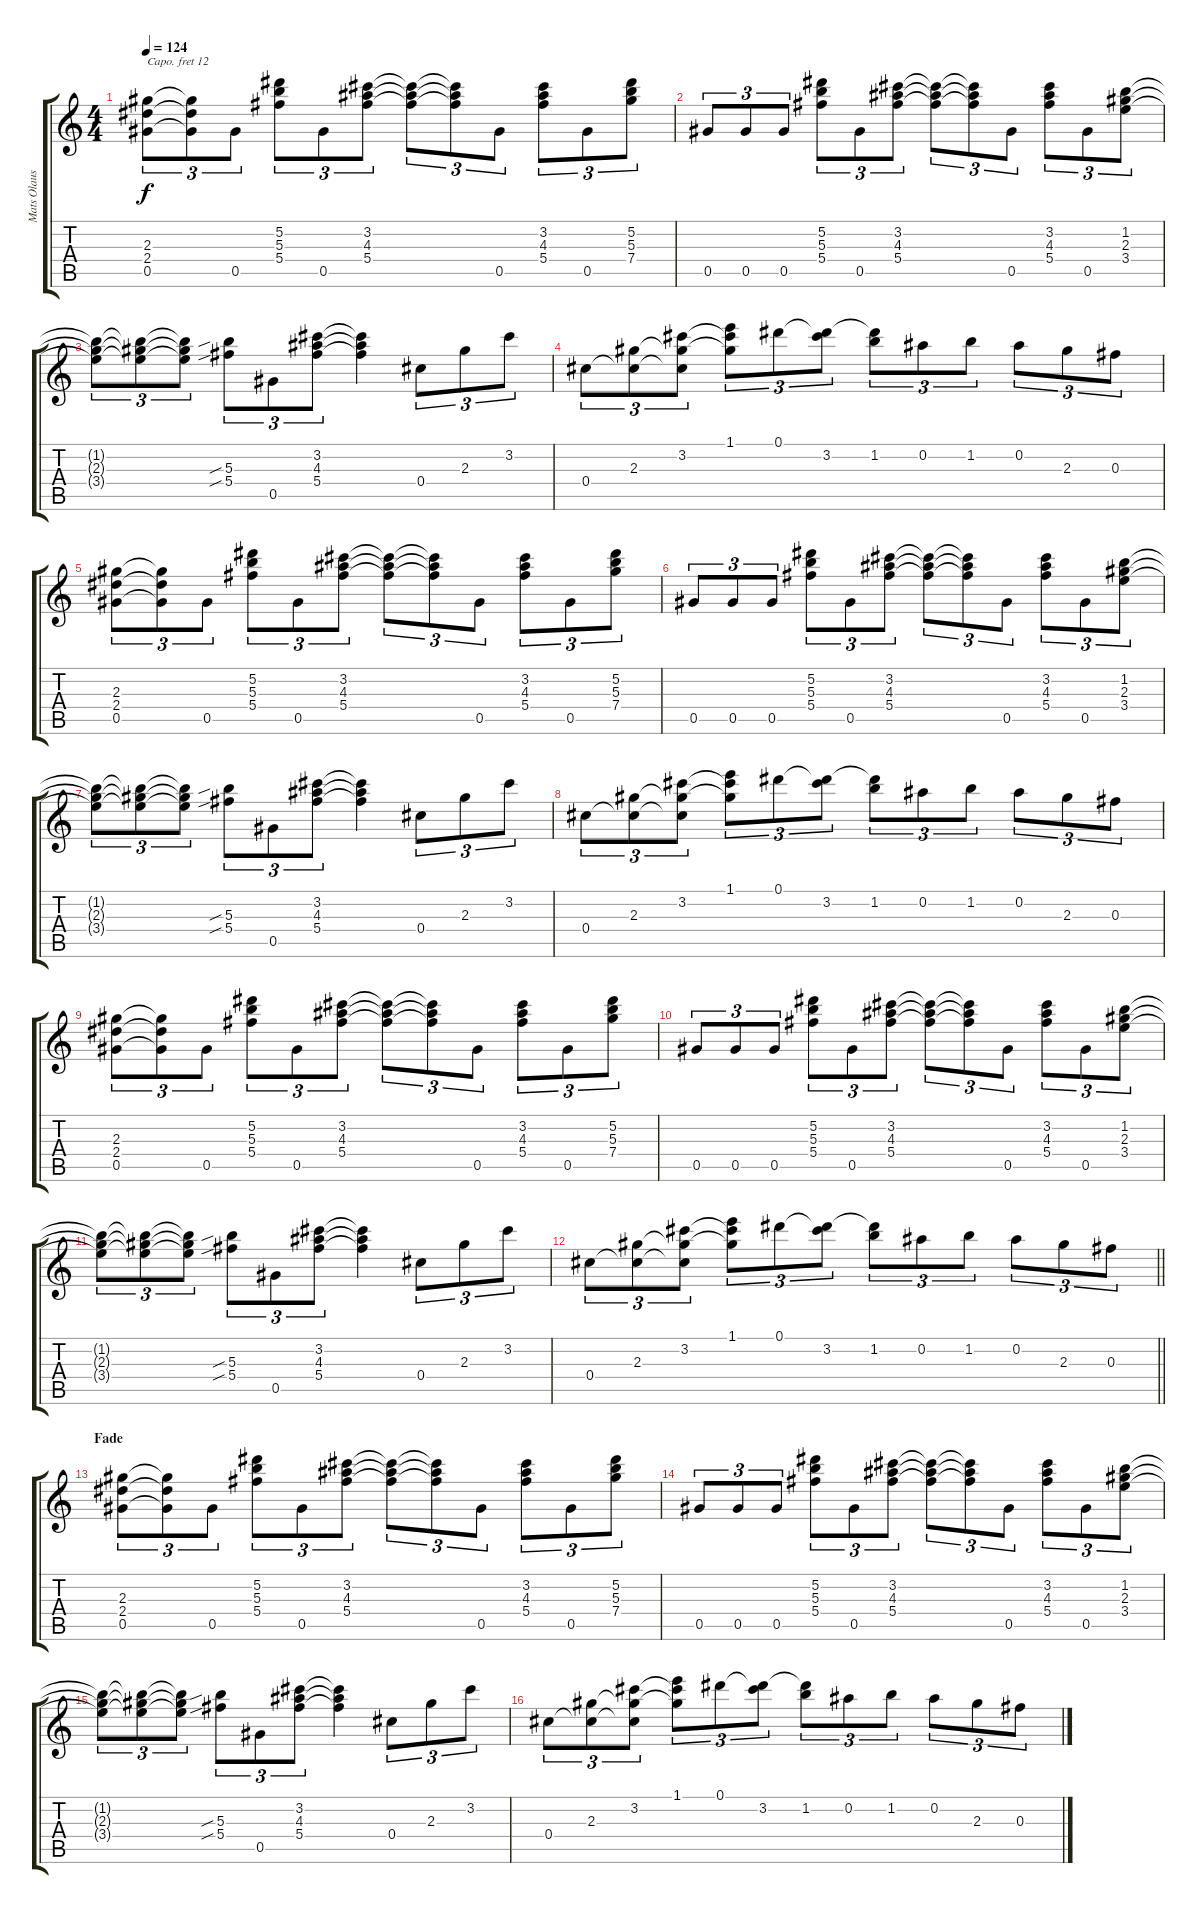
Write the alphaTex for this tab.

\track ("Mats Olausson " "Mats Olaus") {instrument rockorgan}
\staff {score tabs}
\capo 12
\tuning (Eb5 Bb4 Gb4 Db4 Ab3 Eb3) {hide}
\ts (4 4)
\tempo 124
\clef g2
\ks c
(2.3 2.4 0.5).8{tu (3 2) dy f} (2.3{t} 2.4{t} 0.5{t}).8{tu (3 2)} 0.5.8{tu (3 2)} (5.2 5.3 5.4).8{tu (3 2)} 0.5.8{tu (3 2)} (3.2 4.3 5.4).8{tu (3 2)} (3.2{t} 4.3{t} 5.4{t}).8{tu (3 2)} (3.2{t} 4.3{t} 5.4{t}).8{tu (3 2)} 0.5.8{tu (3 2)} (3.2 4.3 5.4).8{tu (3 2)} 0.5.8{tu (3 2)} (5.2 5.3 7.4).8{tu (3 2)} |
0.5.8{tu (3 2)} 0.5.8{tu (3 2)} 0.5.8{tu (3 2)} (5.2 5.3 5.4).8{tu (3 2)} 0.5.8{tu (3 2)} (3.2 4.3 5.4).8{tu (3 2)} (3.2{t} 4.3{t} 5.4{t}).8{tu (3 2)} (3.2{t} 4.3{t} 5.4{t}).8{tu (3 2)} 0.5.8{tu (3 2)} (3.2 4.3 5.4).8{tu (3 2)} 0.5.8{tu (3 2)} (1.2 2.3 3.4).8{tu (3 2)} |
(1.2{t} 2.3{t} 3.4{t}).8{tu (3 2)} (1.2{t} 2.3{t} 3.4{t}).8{tu (3 2)} (1.2{t} 2.3{t} 3.4{t}).8{tu (3 2)} (5.3{sib} 5.4{sib}).8{tu (3 2)} 0.5.8{tu (3 2)} (3.2 4.3 5.4).8{tu (3 2)} (3.2{t} 4.3{t} 5.4{t}).4 0.4.8{tu (3 2)} 2.3.8{tu (3 2)} 3.2.8{tu (3 2)} |
0.4.8{tu (3 2)} (2.3 0.4{t}).8{tu (3 2)} (3.2 2.3{t} 0.4{t}).8{tu (3 2)} (1.1 3.2{t} 2.3{t}).8{tu (3 2)} 0.1.8{tu (3 2)} (0.1{t} 3.2).8{tu (3 2)} (0.1{t} 1.2).8{tu (3 2)} 0.2.8{tu (3 2)} 1.2.8{tu (3 2)} 0.2.8{tu (3 2)} 2.3.8{tu (3 2)} 0.3.8{tu (3 2)} |
(2.3 2.4 0.5).8{tu (3 2)} (2.3{t} 2.4{t} 0.5{t}).8{tu (3 2)} 0.5.8{tu (3 2)} (5.2 5.3 5.4).8{tu (3 2)} 0.5.8{tu (3 2)} (3.2 4.3 5.4).8{tu (3 2)} (3.2{t} 4.3{t} 5.4{t}).8{tu (3 2)} (3.2{t} 4.3{t} 5.4{t}).8{tu (3 2)} 0.5.8{tu (3 2)} (3.2 4.3 5.4).8{tu (3 2)} 0.5.8{tu (3 2)} (5.2 5.3 7.4).8{tu (3 2)} |
0.5.8{tu (3 2)} 0.5.8{tu (3 2)} 0.5.8{tu (3 2)} (5.2 5.3 5.4).8{tu (3 2)} 0.5.8{tu (3 2)} (3.2 4.3 5.4).8{tu (3 2)} (3.2{t} 4.3{t} 5.4{t}).8{tu (3 2)} (3.2{t} 4.3{t} 5.4{t}).8{tu (3 2)} 0.5.8{tu (3 2)} (3.2 4.3 5.4).8{tu (3 2)} 0.5.8{tu (3 2)} (1.2 2.3 3.4).8{tu (3 2)} |
(1.2{t} 2.3{t} 3.4{t}).8{tu (3 2)} (1.2{t} 2.3{t} 3.4{t}).8{tu (3 2)} (1.2{t} 2.3{t} 3.4{t}).8{tu (3 2)} (5.3{sib} 5.4{sib}).8{tu (3 2)} 0.5.8{tu (3 2)} (3.2 4.3 5.4).8{tu (3 2)} (3.2{t} 4.3{t} 5.4{t}).4 0.4.8{tu (3 2)} 2.3.8{tu (3 2)} 3.2.8{tu (3 2)} |
0.4.8{tu (3 2)} (2.3 0.4{t}).8{tu (3 2)} (3.2 2.3{t} 0.4{t}).8{tu (3 2)} (1.1 3.2{t} 2.3{t}).8{tu (3 2)} 0.1.8{tu (3 2)} (0.1{t} 3.2).8{tu (3 2)} (0.1{t} 1.2).8{tu (3 2)} 0.2.8{tu (3 2)} 1.2.8{tu (3 2)} 0.2.8{tu (3 2)} 2.3.8{tu (3 2)} 0.3.8{tu (3 2)} |
(2.3 2.4 0.5).8{tu (3 2)} (2.3{t} 2.4{t} 0.5{t}).8{tu (3 2)} 0.5.8{tu (3 2)} (5.2 5.3 5.4).8{tu (3 2)} 0.5.8{tu (3 2)} (3.2 4.3 5.4).8{tu (3 2)} (3.2{t} 4.3{t} 5.4{t}).8{tu (3 2)} (3.2{t} 4.3{t} 5.4{t}).8{tu (3 2)} 0.5.8{tu (3 2)} (3.2 4.3 5.4).8{tu (3 2)} 0.5.8{tu (3 2)} (5.2 5.3 7.4).8{tu (3 2)} |
0.5.8{tu (3 2)} 0.5.8{tu (3 2)} 0.5.8{tu (3 2)} (5.2 5.3 5.4).8{tu (3 2)} 0.5.8{tu (3 2)} (3.2 4.3 5.4).8{tu (3 2)} (3.2{t} 4.3{t} 5.4{t}).8{tu (3 2)} (3.2{t} 4.3{t} 5.4{t}).8{tu (3 2)} 0.5.8{tu (3 2)} (3.2 4.3 5.4).8{tu (3 2)} 0.5.8{tu (3 2)} (1.2 2.3 3.4).8{tu (3 2)} |
(1.2{t} 2.3{t} 3.4{t}).8{tu (3 2)} (1.2{t} 2.3{t} 3.4{t}).8{tu (3 2)} (1.2{t} 2.3{t} 3.4{t}).8{tu (3 2)} (5.3{sib} 5.4{sib}).8{tu (3 2)} 0.5.8{tu (3 2)} (3.2 4.3 5.4).8{tu (3 2)} (3.2{t} 4.3{t} 5.4{t}).4 0.4.8{tu (3 2)} 2.3.8{tu (3 2)} 3.2.8{tu (3 2)} |
\barLineRight lightlight
0.4.8{tu (3 2)} (2.3 0.4{t}).8{tu (3 2)} (3.2 2.3{t} 0.4{t}).8{tu (3 2)} (1.1 3.2{t} 2.3{t}).8{tu (3 2)} 0.1.8{tu (3 2)} (0.1{t} 3.2).8{tu (3 2)} (0.1{t} 1.2).8{tu (3 2)} 0.2.8{tu (3 2)} 1.2.8{tu (3 2)} 0.2.8{tu (3 2)} 2.3.8{tu (3 2)} 0.3.8{tu (3 2)} |
\section ("" "Fade")
(2.3 2.4 0.5).8{tu (3 2)} (2.3{t} 2.4{t} 0.5{t}).8{tu (3 2)} 0.5.8{tu (3 2)} (5.2 5.3 5.4).8{tu (3 2)} 0.5.8{tu (3 2)} (3.2 4.3 5.4).8{tu (3 2)} (3.2{t} 4.3{t} 5.4{t}).8{tu (3 2)} (3.2{t} 4.3{t} 5.4{t}).8{tu (3 2)} 0.5.8{tu (3 2)} (3.2 4.3 5.4).8{tu (3 2)} 0.5.8{tu (3 2)} (5.2 5.3 7.4).8{tu (3 2)} |
0.5.8{tu (3 2)} 0.5.8{tu (3 2)} 0.5.8{tu (3 2)} (5.2 5.3 5.4).8{tu (3 2)} 0.5.8{tu (3 2)} (3.2 4.3 5.4).8{tu (3 2)} (3.2{t} 4.3{t} 5.4{t}).8{tu (3 2)} (3.2{t} 4.3{t} 5.4{t}).8{tu (3 2)} 0.5.8{tu (3 2)} (3.2 4.3 5.4).8{tu (3 2)} 0.5.8{tu (3 2)} (1.2 2.3 3.4).8{tu (3 2)} |
(1.2{t} 2.3{t} 3.4{t}).8{tu (3 2)} (1.2{t} 2.3{t} 3.4{t}).8{tu (3 2)} (1.2{t} 2.3{t} 3.4{t}).8{tu (3 2)} (5.3{sib} 5.4{sib}).8{tu (3 2)} 0.5.8{tu (3 2)} (3.2 4.3 5.4).8{tu (3 2)} (3.2{t} 4.3{t} 5.4{t}).4 0.4.8{tu (3 2)} 2.3.8{tu (3 2)} 3.2.8{tu (3 2)} |
0.4.8{tu (3 2)} (2.3 0.4{t}).8{tu (3 2)} (3.2 2.3{t} 0.4{t}).8{tu (3 2)} (1.1 3.2{t} 2.3{t}).8{tu (3 2)} 0.1.8{tu (3 2)} (0.1{t} 3.2).8{tu (3 2)} (0.1{t} 1.2).8{tu (3 2)} 0.2.8{tu (3 2)} 1.2.8{tu (3 2)} 0.2.8{tu (3 2)} 2.3.8{tu (3 2)} 0.3.8{tu (3 2)}
